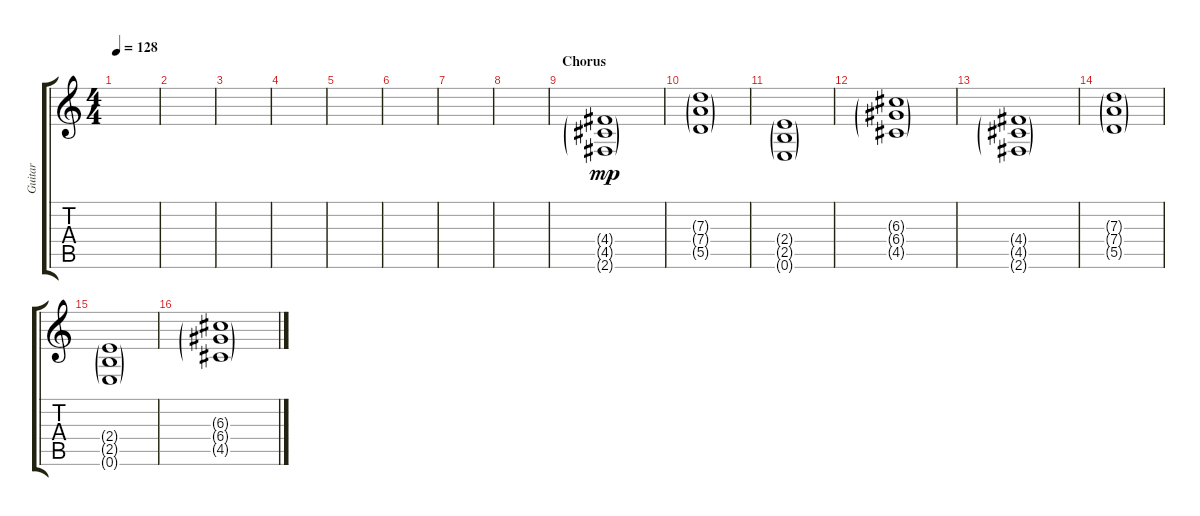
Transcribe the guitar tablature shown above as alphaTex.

\track ("Guitar" "Guitar") {instrument distortionguitar}
\staff {score tabs}
\tuning (E4 B3 G3 D3 A2 E2) {hide}
\ts (4 4)
\tempo 128
\clef g2
\ks c
|
|
|
|
|
|
|
|
\section ("" "Chorus")
(4.4{g} 4.5{g} 2.6{g}).1{dy mp instrument distortionguitar} |
(7.3{g} 7.4{g} 5.5{g}).1 |
(2.4{g} 2.5{g} 0.6{g}).1 |
(6.3{g} 6.4{g} 4.5{g}).1 |
(4.4{g} 4.5{g} 2.6{g}).1 |
(7.3{g} 7.4{g} 5.5{g}).1 |
(2.4{g} 2.5{g} 0.6{g}).1 |
(6.3{g} 6.4{g} 4.5{g}).1
